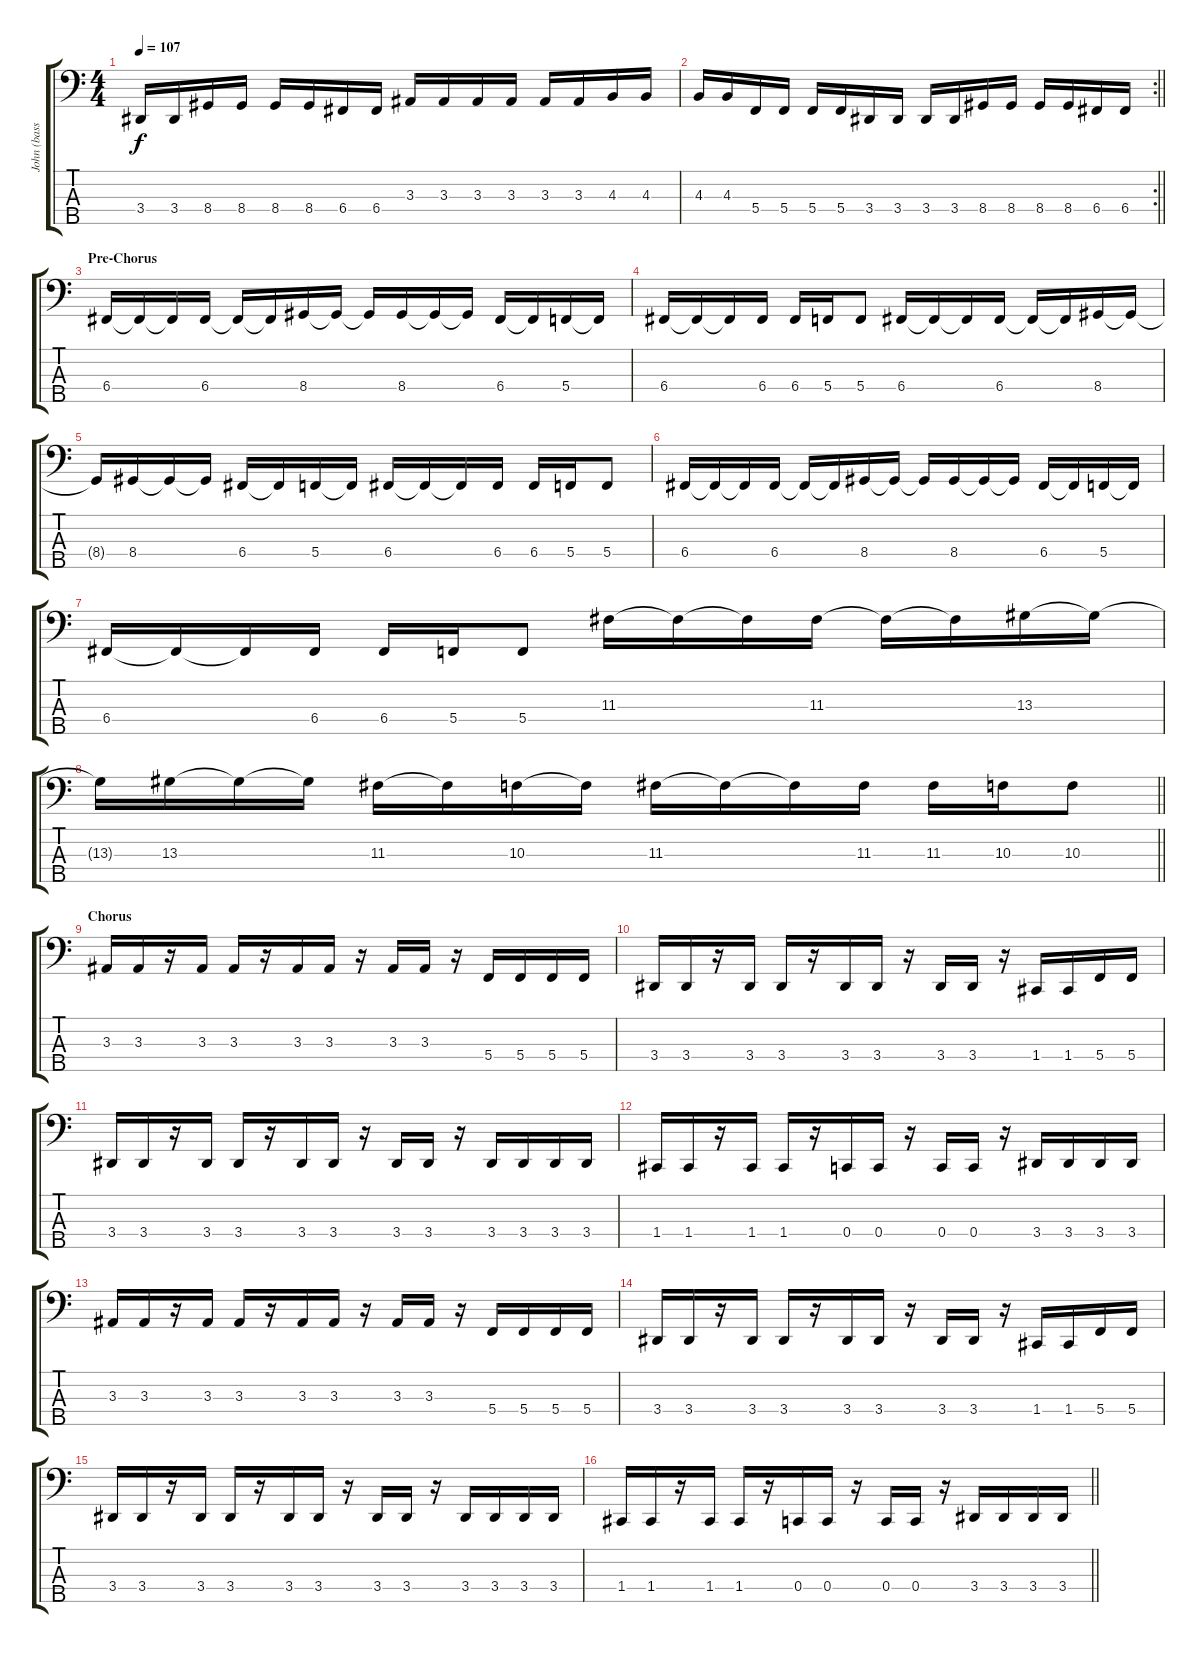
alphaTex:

\track ("John (bass)" "John (bass") {instrument electricbassfinger}
\staff {score tabs}
\tuning (F2 C2 G1 C1 A0) {hide}
\ts (4 4)
\tempo 107
\clef f4
\ks c
3.4.16{dy f} 3.4.16 8.4.16 8.4.16 8.4.16 8.4.16 6.4.16 6.4.16 3.3.16 3.3.16 3.3.16 3.3.16 3.3.16 3.3.16 4.3.16 4.3.16 |
\rc 2
\barLineRight lightlight
4.3.16 4.3.16 5.4.16 5.4.16 5.4.16 5.4.16 3.4.16 3.4.16 3.4.16 3.4.16 8.4.16 8.4.16 8.4.16 8.4.16 6.4.16 6.4.16 |
\section ("" "Pre-Chorus ")
6.4.16 6.4{t}.16 6.4{t}.16 6.4.16 6.4{t}.16 6.4{t}.16 8.4.16 8.4{t}.16 8.4{t}.16 8.4.16 8.4{t}.16 8.4{t}.16 6.4.16 6.4{t}.16 5.4.16 5.4{t}.16 |
6.4.16 6.4{t}.16 6.4{t}.16 6.4.16 6.4.16 5.4.16 5.4.8 6.4.16 6.4{t}.16 6.4{t}.16 6.4.16 6.4{t}.16 6.4{t}.16 8.4.16 8.4{t}.16 |
8.4{t}.16 8.4.16 8.4{t}.16 8.4{t}.16 6.4.16 6.4{t}.16 5.4.16 5.4{t}.16 6.4.16 6.4{t}.16 6.4{t}.16 6.4.16 6.4.16 5.4.16 5.4.8 |
6.4.16 6.4{t}.16 6.4{t}.16 6.4.16 6.4{t}.16 6.4{t}.16 8.4.16 8.4{t}.16 8.4{t}.16 8.4.16 8.4{t}.16 8.4{t}.16 6.4.16 6.4{t}.16 5.4.16 5.4{t}.16 |
6.4.16 6.4{t}.16 6.4{t}.16 6.4.16 6.4.16 5.4.16 5.4.8 11.3.16 11.3{t}.16 11.3{t}.16 11.3.16 11.3{t}.16 11.3{t}.16 13.3.16 13.3{t}.16 |
\barLineRight lightlight
13.3{t}.16 13.3.16 13.3{t}.16 13.3{t}.16 11.3.16 11.3{t}.16 10.3.16 10.3{t}.16 11.3.16 11.3{t}.16 11.3{t}.16 11.3.16 11.3.16 10.3.16 10.3.8 |
\section ("" "Chorus ")
3.3.16 3.3.16 r.16 3.3.16 3.3.16 r.16 3.3.16 3.3.16 r.16 3.3.16 3.3.16 r.16 5.4.16 5.4.16 5.4.16 5.4.16 |
3.4.16 3.4.16 r.16 3.4.16 3.4.16 r.16 3.4.16 3.4.16 r.16 3.4.16 3.4.16 r.16 1.4.16 1.4.16 5.4.16 5.4.16 |
3.4.16 3.4.16 r.16 3.4.16 3.4.16 r.16 3.4.16 3.4.16 r.16 3.4.16 3.4.16 r.16 3.4.16 3.4.16 3.4.16 3.4.16 |
1.4.16 1.4.16 r.16 1.4.16 1.4.16 r.16 0.4.16 0.4.16 r.16 0.4.16 0.4.16 r.16 3.4.16 3.4.16 3.4.16 3.4.16 |
3.3.16 3.3.16 r.16 3.3.16 3.3.16 r.16 3.3.16 3.3.16 r.16 3.3.16 3.3.16 r.16 5.4.16 5.4.16 5.4.16 5.4.16 |
3.4.16 3.4.16 r.16 3.4.16 3.4.16 r.16 3.4.16 3.4.16 r.16 3.4.16 3.4.16 r.16 1.4.16 1.4.16 5.4.16 5.4.16 |
3.4.16 3.4.16 r.16 3.4.16 3.4.16 r.16 3.4.16 3.4.16 r.16 3.4.16 3.4.16 r.16 3.4.16 3.4.16 3.4.16 3.4.16 |
\barLineRight lightlight
1.4.16 1.4.16 r.16 1.4.16 1.4.16 r.16 0.4.16 0.4.16 r.16 0.4.16 0.4.16 r.16 3.4.16 3.4.16 3.4.16 3.4.16
